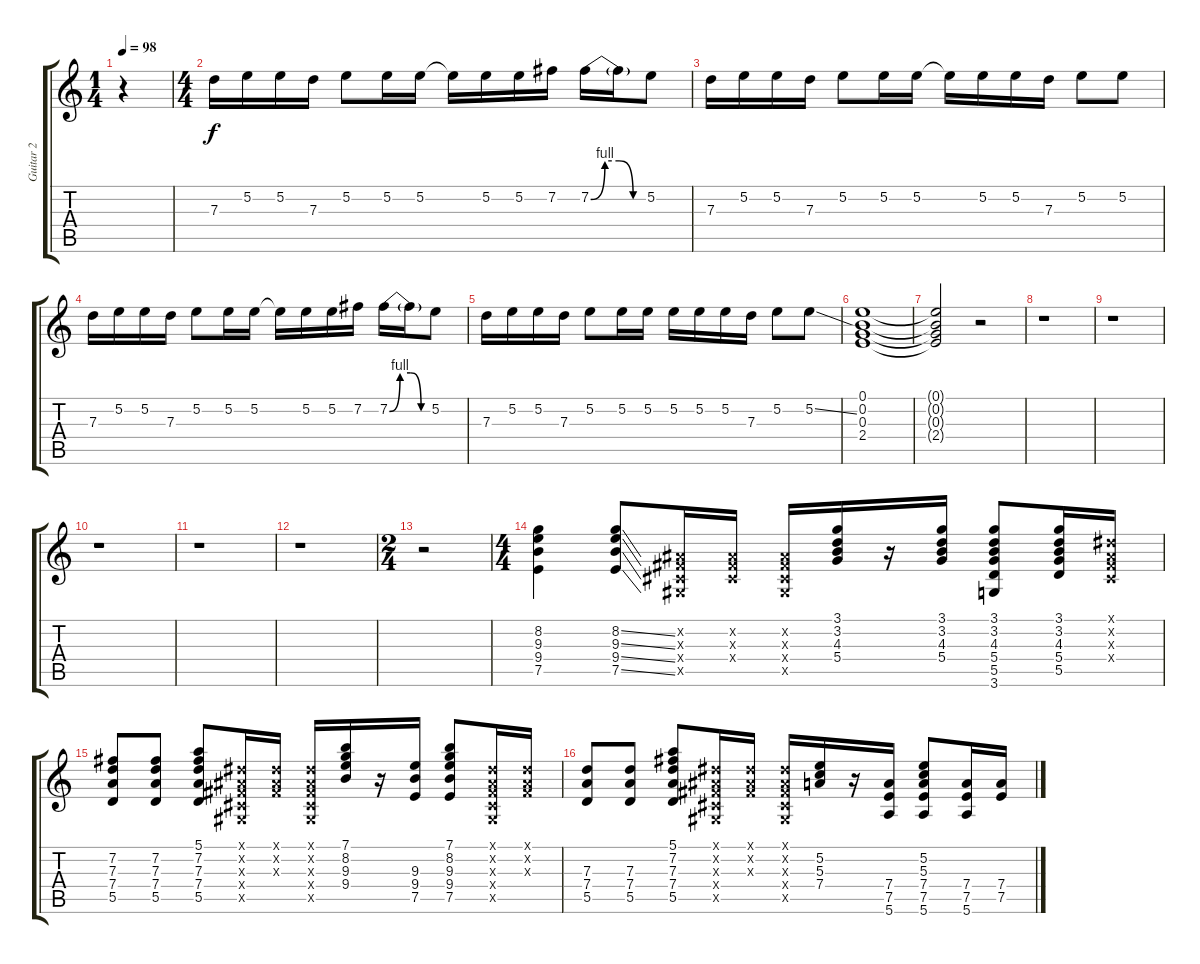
\track ("Guitar 2" "Guitar 2") {instrument distortionguitar}
\staff {score tabs}
\tuning (E4 B3 G3 D3 A2 E2) {hide}
\ts (1 4)
\tempo 98
\clef g2
\ks c
r.4{dy f instrument distortionguitar} |
\ts (4 4)
7.3.16 5.2.16 5.2.16 7.3.16 5.2.8 5.2.16 5.2.16 5.2{t}.16 5.2.16 5.2.16 7.2.16 7.2{be (custom 0 0 15 4 30 4 45 0 60 0)}.16 7.2{t}.16 5.2.8 |
7.3.16 5.2.16 5.2.16 7.3.16 5.2.8 5.2.16 5.2.16 5.2{t}.16 5.2.16 5.2.16 7.3.16 5.2.8 5.2.8 |
7.3.16 5.2.16 5.2.16 7.3.16 5.2.8 5.2.16 5.2.16 5.2{t}.16 5.2.16 5.2.16 7.2.16 7.2{be (custom 0 0 15 4 30 4 45 0 60 0)}.16 7.2{t}.16 5.2.8 |
7.3.16 5.2.16 5.2.16 7.3.16 5.2.8 5.2.16 5.2.16 5.2.16 5.2.16 5.2.16 7.3.16 5.2.8 5.2{ss}.8 |
(0.1 0.2 0.3 2.4).1 |
(0.1{t} 0.2{t} 0.3{t} 2.4{t}).2 r.2 |
r.1 |
r.1 |
r.1 |
r.1 |
r.1 |
\ts (2 4)
r.2 |
\ts (4 4)
(8.2 9.3 9.4 7.5).4 (8.2{ss} 9.3{ss} 9.4{ss} 7.5{ss}).8 (-1.2{x} -1.3{x} -1.4{x} -1.5{x}).16 (-1.2{x} -1.3{x} -1.4{x}).16 (-1.2{x} -1.3{x} -1.4{x} -1.5{x}).16 (3.1 3.2 4.3 5.4).16 r.16 (3.1 3.2 4.3 5.4).16 (3.1 3.2 4.3 5.4 5.5 3.6).8 (3.1 3.2 4.3 5.4 5.5).16 (-1.1{x} -1.2{x} -1.3{x} -1.4{x}).16 |
(7.2 7.3 7.4 5.5).8 (7.2 7.3 7.4 5.5).8 (5.1 7.2 7.3 7.4 5.5).8 (-1.1{x} -1.2{x} -1.3{x} -1.4{x} -1.5{x}).16 (-1.1{x} -1.2{x} -1.3{x}).16 (-1.1{x} -1.2{x} -1.3{x} -1.4{x} -1.5{x}).16 (7.1 8.2 9.3 9.4).16 r.16 (9.3 9.4 7.5).16 (7.1 8.2 9.3 9.4 7.5).8 (-1.1{x} -1.2{x} -1.3{x} -1.4{x} -1.5{x}).16 (-1.1{x} -1.2{x} -1.3{x}).16 |
(7.3 7.4 5.5).8 (7.3 7.4 5.5).8 (5.1 7.2 7.3 7.4 5.5).8 (-1.1{x} -1.2{x} -1.3{x} -1.4{x} -1.5{x}).16 (-1.1{x} -1.2{x} -1.3{x}).16 (-1.1{x} -1.2{x} -1.3{x} -1.4{x} -1.5{x}).16 (5.2 5.3 7.4).16 r.16 (7.4 7.5 5.6).16 (5.2 5.3 7.4 7.5 5.6).8 (7.4 7.5 5.6).16 (7.4 7.5).16
